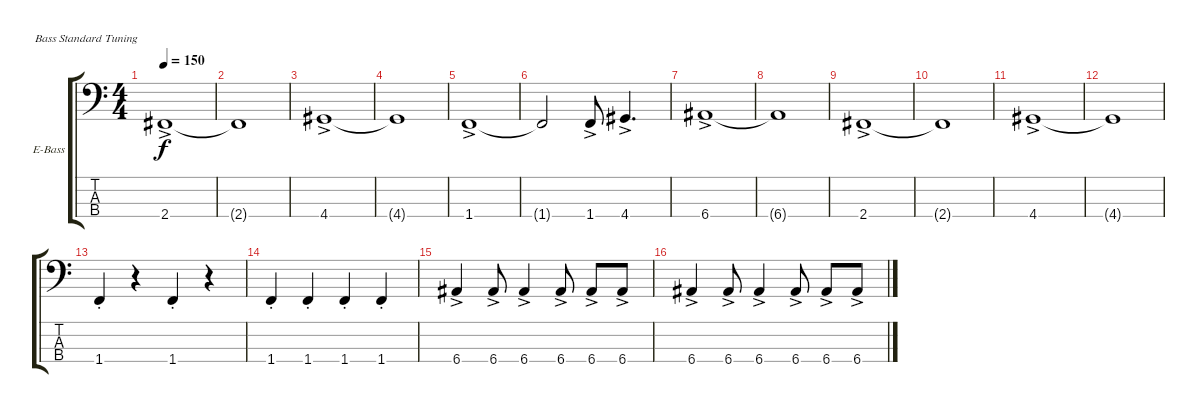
\defaultSystemsLayout 4
\bracketExtendMode groupsimilarinstruments
\firstSystemTrackNameOrientation horizontal
\otherSystemsTrackNameOrientation horizontal
\track ("Electric Bass" "E-Bass") {instrument electricbassfinger}
\staff {score tabs}
\tuning (G2 D2 A1 E1)
\ts (4 4)
\tempo 150
\clef f4
\scale
0.333333
\ks c
2.4{ac}.1{dy f} |
\scale
0.333333 2.4{t}.1 |
\scale
0.333333 4.4{ac}.1 |
\scale
0.333333 4.4{t}.1 |
\scale
0.333333 1.4{ac}.1 |
\scale
0.333333 1.4{t}.2 1.4{ac}.8 4.4{ac}.4{d} |
\scale
0.333333 6.4{ac}.1 |
\scale
0.333333 6.4{t}.1 |
\scale
0.333333 2.4{ac}.1 |
\scale
0.333333 2.4{t}.1 |
\scale
0.333333 4.4{ac}.1 |
\scale
0.333333 4.4{t}.1 |
\scale
0.333333 1.4{st}.4 r.4 1.4{st}.4 r.4 |
\scale
0.333333 1.4{st}.4 1.4{st}.4 1.4{st}.4 1.4{st}.4 |
\scale
0.333333 6.4{ac}.4 6.4{ac}.8 6.4{ac}.4 6.4{ac}.8 6.4{ac}.8 6.4{ac}.8 |
\scale
0.333333 6.4{ac}.4 6.4{ac}.8 6.4{ac}.4 6.4{ac}.8 6.4{ac}.8 6.4{ac}.8
